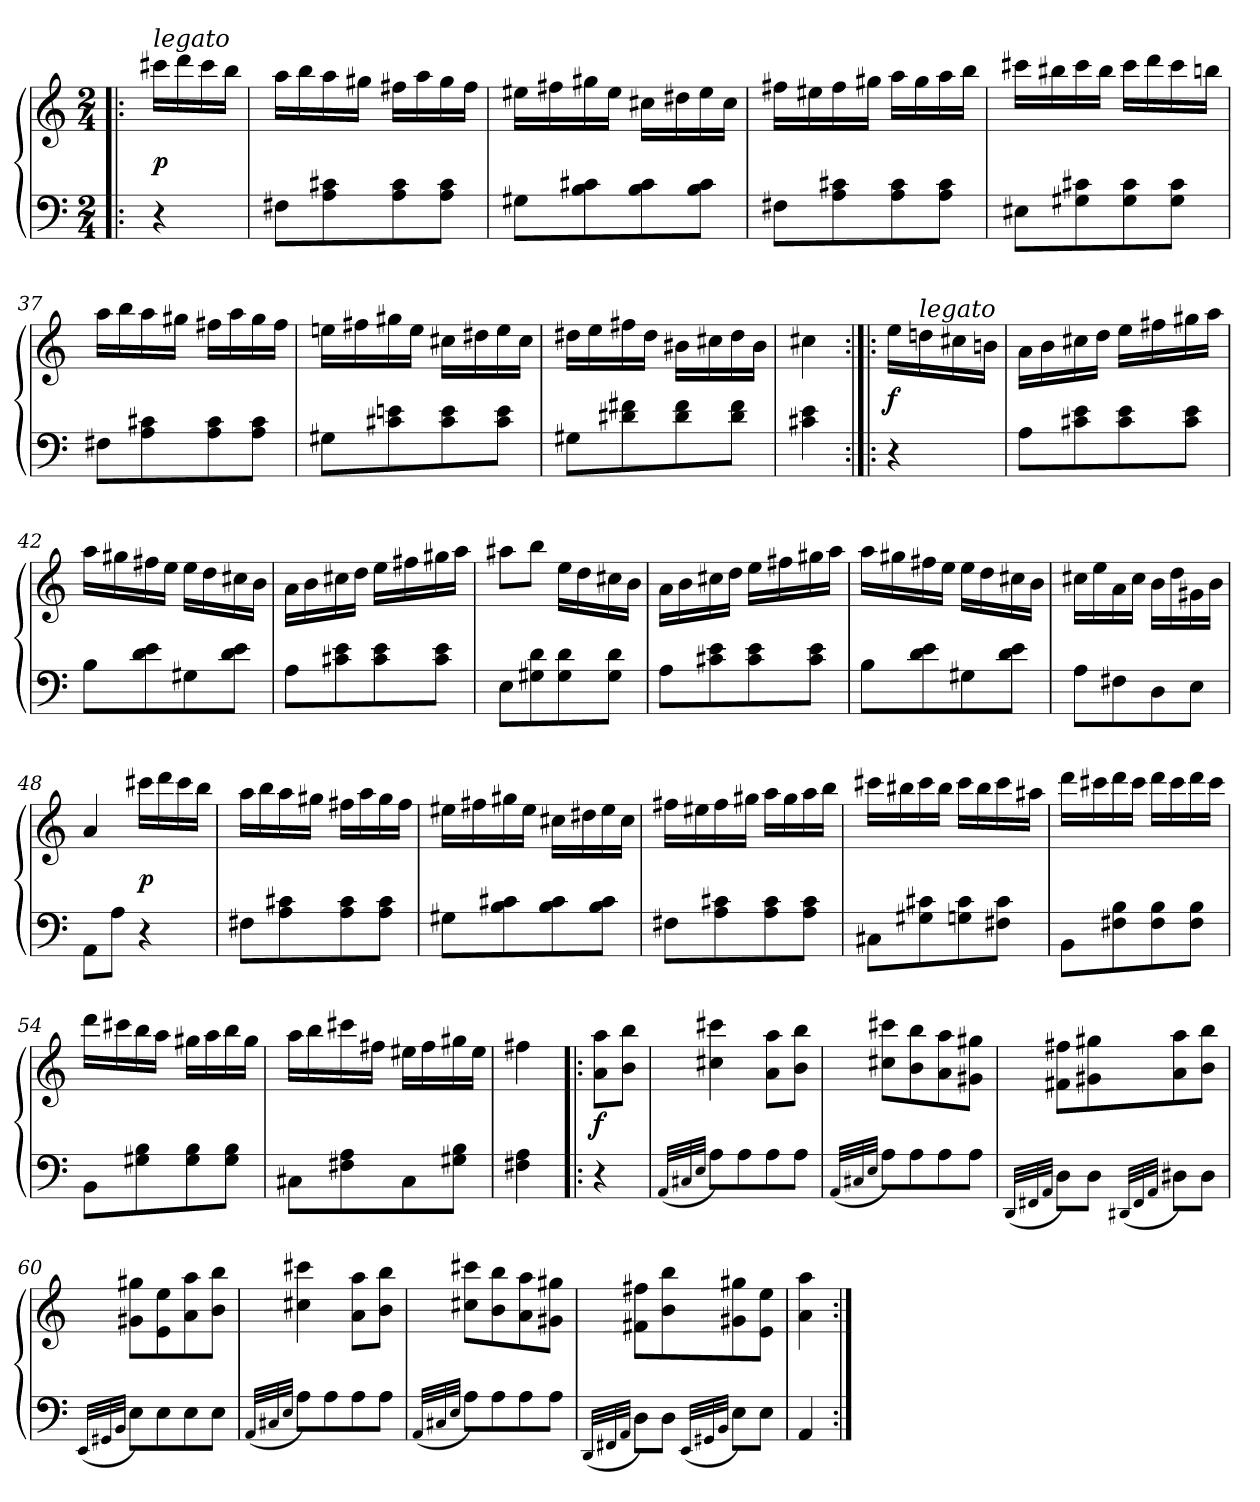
**kern	**kern	**dynam
*part1	*part1	*part1
*staff2	*staff1	*staff1/2
*clefF4	*clefG2	*
*k[]	*k[]	*
*a:	*a:	*
*M2/4	*M2/4	*
=!|:	=!|:	=!|:
!	!LO:TX:a:i:t=legato	!
4r	16ccc#LL	p
.	16ddd	.
.	16ccc#	.
.	16bbJJ	.
=33	=33	=33
8F#L	16aaLL	.
.	16bb	.
8A 8c#	16aa	.
.	16gg#JJ	.
8A 8c#	16ff#LL	.
.	16aa	.
8A 8c#J	16gg#	.
.	16ff#JJ	.
=34	=34	=34
8G#L	16ee#XLL	.
.	16ff#	.
8B 8c#	16gg#	.
.	16ee#JJ	.
8B 8c#	16cc#LL	.
.	16dd#X	.
8B 8c#J	16ee#	.
.	16cc#JJ	.
=35	=35	=35
8F#L	16ff#LL	.
.	16ee#X	.
8A 8c#	16ff#	.
.	16gg#JJ	.
8A 8c#	16aaLL	.
.	16gg#	.
8A 8c#J	16aa	.
.	16bbJJ	.
=36	=36	=36
8E#XL	16ccc#LL	.
.	16bb#X	.
8G# 8c#	16ccc#	.
.	16bb#JJ	.
8G# 8c#	16ccc#LL	.
.	16ddd	.
8G# 8c#J	16ccc#	.
.	16bbnJJ	.
=37	=37	=37
8F#L	16aaLL	.
.	16bb	.
8A 8c#	16aa	.
.	16gg#JJ	.
8A 8c#	16ff#LL	.
.	16aa	.
8A 8c#J	16gg#	.
.	16ff#JJ	.
=38	=38	=38
8G#L	16eenLL	.
.	16ff#	.
8c# 8en	16gg#	.
.	16eeJJ	.
8c# 8e	16cc#LL	.
.	16dd#X	.
8c# 8eJ	16ee	.
.	16cc#JJ	.
=39	=39	=39
8G#L	16dd#XLL	.
.	16ee	.
8d#X 8f#	16ff#	.
.	16dd#JJ	.
8d# 8f#	16b#XLL	.
.	16cc#	.
8d# 8f#J	16dd#	.
.	16b#JJ	.
=40	=40	=40
4c# 4e	4cc#	.
=:|!|:	=:|!|:	=:|!|:
4r	16eeLL	f
!	!LO:TX:a:i:t=legato	!
.	16ddn	.
.	16cc#	.
.	16bnJJ	.
=41	=41	=41
8AL	16aLL	.
.	16b	.
8c# 8e	16cc#	.
.	16ddJJ	.
8c# 8e	16eeLL	.
.	16ff#	.
8c# 8eJ	16gg#	.
.	16aaJJ	.
=42	=42	=42
8BL	16aaLL	.
.	16gg#	.
8d 8e	16ff#	.
.	16eeJJ	.
8G#	16eeLL	.
.	16dd	.
8d 8eJ	16cc#	.
.	16bJJ	.
=43	=43	=43
8AL	16aLL	.
.	16b	.
8c# 8e	16cc#	.
.	16ddJJ	.
8c# 8e	16eeLL	.
.	16ff#	.
8c# 8eJ	16gg#	.
.	16aaJJ	.
=44	=44	=44
8EL	8aa#XL	.
8G# 8d	8bbJ	.
8G# 8d	16eeLL	.
.	16dd	.
8G# 8dJ	16cc#	.
.	16bJJ	.
=45	=45	=45
8AL	16aLL	.
.	16b	.
8c# 8e	16cc#	.
.	16ddJJ	.
8c# 8e	16eeLL	.
.	16ff#	.
8c# 8eJ	16gg#	.
.	16aaJJ	.
=46	=46	=46
8BL	16aaLL	.
.	16gg#	.
8d 8e	16ff#	.
.	16eeJJ	.
8G#	16eeLL	.
.	16dd	.
8d 8eJ	16cc#	.
.	16bJJ	.
=47	=47	=47
8AL	16cc#LL	.
.	16ee	.
8F#	16a	.
.	16cc#JJ	.
8D	16bLL	.
.	16dd	.
8EJ	16g#	.
.	16bJJ	.
=48	=48	=48
8AAL	4a	.
8AJ	.	.
4r	16ccc#LL	p
.	16ddd	.
.	16ccc#	.
.	16bbJJ	.
=49	=49	=49
8F#L	16aaLL	.
.	16bb	.
8A 8c#	16aa	.
.	16gg#JJ	.
8A 8c#	16ff#LL	.
.	16aa	.
8A 8c#J	16gg#	.
.	16ff#JJ	.
=50	=50	=50
8G#L	16ee#XLL	.
.	16ff#	.
8B 8c#	16gg#	.
.	16ee#JJ	.
8B 8c#	16cc#LL	.
.	16dd#X	.
8B 8c#J	16ee#	.
.	16cc#JJ	.
=51	=51	=51
8F#L	16ff#LL	.
.	16ee#X	.
8A 8c#	16ff#	.
.	16gg#JJ	.
8A 8c#	16aaLL	.
.	16gg#	.
8A 8c#J	16aa	.
.	16bbJJ	.
=52	=52	=52
8C#L	16ccc#LL	.
.	16bb#X	.
8G# 8c#	16ccc#	.
.	16bb#JJ	.
8Gn 8c#	16ccc#LL	.
.	16bb#	.
8F# 8c#J	16ccc#	.
.	16aa#XJJ	.
=53	=53	=53
8BBL	16dddLL	.
.	16ccc#	.
8F# 8B	16ddd	.
.	16ccc#JJ	.
8F# 8B	16dddLL	.
.	16ccc#	.
8F# 8BJ	16ddd	.
.	16ccc#JJ	.
=54	=54	=54
8BBL	16dddLL	.
.	16ccc#	.
8G#X 8B	16bb	.
.	16aaJJ	.
8G# 8B	16gg#LL	.
.	16aa	.
8G# 8BJ	16bb	.
.	16gg#JJ	.
=55	=55	=55
8C#L	16aaLL	.
.	16bb	.
8F# 8A	16ccc#	.
.	16ff#JJ	.
8C#	16ee#XLL	.
.	16ff#	.
8G# 8BJ	16gg#	.
.	16ee#JJ	.
=56	=56	=56
4F# 4A	4ff#	.
=!|:	=!|:	=!|:
4r	8a 8aaL	f
.	8b 8bbJ	.
=57	=57	=57
(>32qAALLL	.	.
32qC#	.	.
32qEJJJ	.	.
8AL)	4cc# 4ccc#	.
8A	.	.
8A	8a 8aaL	.
8AJ	8b 8bbJ	.
=58	=58	=58
(>32qAALLL	.	.
32qC#	.	.
32qEJJJ	.	.
8AL)	8cc# 8ccc#L	.
8A	8b 8bb	.
8A	8a 8aa	.
8AJ	8g# 8gg#J	.
=59	=59	=59
(>32qDDLLL	.	.
32qFF#	.	.
32qAAJJJ	.	.
8DL)	8f# 8ff#L	.
8DJ	8g# 8gg#	.
(>32qDD#XLLL	.	.
32qFF#	.	.
32qAAJJJ	.	.
8D#XL)	8a 8aa	.
8D#J	8b 8bbJ	.
=60	=60	=60
(>32qEELLL	.	.
32qGG#	.	.
32qBBJJJ	.	.
8EL)	8g# 8gg#L	.
8E	8e 8ee	.
8E	8a 8aa	.
8EJ	8b 8bbJ	.
=61	=61	=61
(>32qAALLL	.	.
32qC#	.	.
32qEJJJ	.	.
8AL)	4cc# 4ccc#	.
8A	.	.
8A	8a 8aaL	.
8AJ	8b 8bbJ	.
=62	=62	=62
(>32qAALLL	.	.
32qC#	.	.
32qEJJJ	.	.
8AL)	8cc# 8ccc#L	.
8A	8b 8bb	.
8A	8a 8aa	.
8AJ	8g# 8gg#J	.
=63	=63	=63
(>32qDDLLL	.	.
32qFF#	.	.
32qAAJJJ	.	.
8DL)	8f# 8ff#L	.
8DJ	8b 8bb	.
(>32qEELLL	.	.
32qGG#	.	.
32qBBJJJ	.	.
8EL)	8g# 8gg#	.
8EJ	8e 8eeJ	.
=64	=64	=64
4AA	4a 4aa	.
=:|!	=:|!	=:|!
*-	*-	*-
